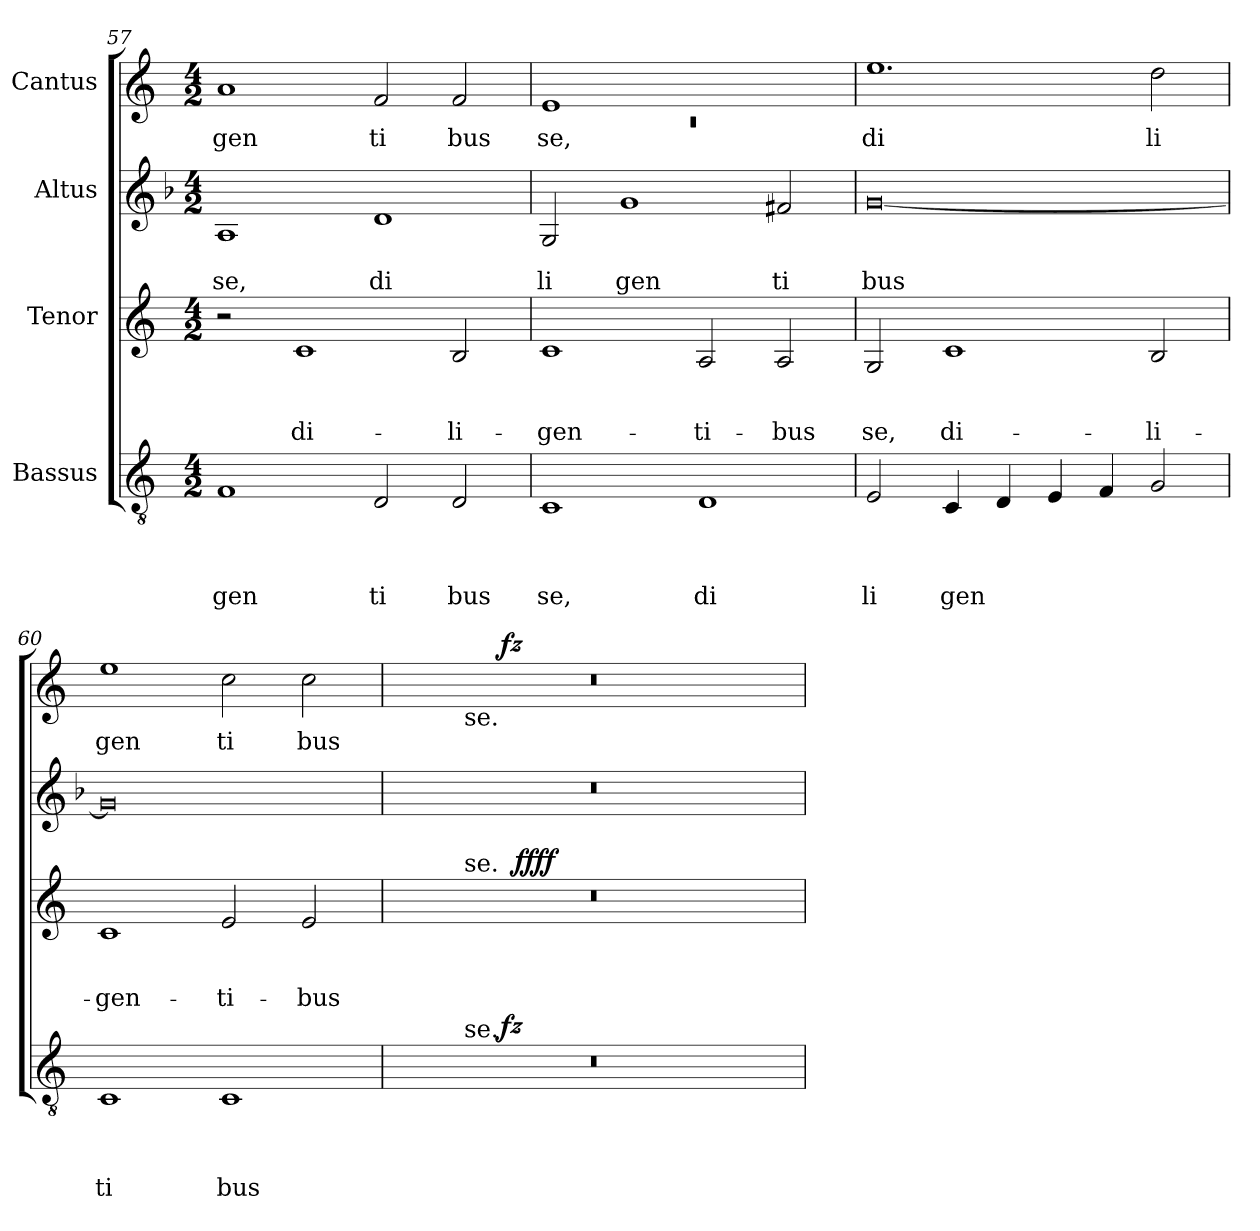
**kern	**text	**text	**text	**text	**dynam	**kern	**text	**text	**text	**dynam	**kern	**text	**text	**kern	**text	**dynam
*part4	*part4	*part4	*part4	*part4	*part4	*part3	*part3	*part3	*part3	*part3	*part2	*part2	*part2	*part1	*part1	*part1
*staff4	*staff4	*staff4	*staff4	*staff4	*staff4	*staff3	*staff3	*staff3	*staff3	*staff3	*staff2	*staff2	*staff2	*staff1	*staff1	*staff1
*I"Bassus	*	*	*	*	*	*I"Tenor	*	*	*	*	*I"Altus	*	*	*I"Cantus	*	*
*clefGv2	*	*	*	*	*	*clefG2	*	*	*	*	*clefG2	*	*	*clefG2	*	*
*ITrd-3c-5	*	*	*	*	*	*ITrd-3c-5	*	*	*	*	*	*	*	*ITrd-3c-5	*	*
*k[b-]	*	*	*	*	*	*k[b-]	*	*	*	*	*k[b-]	*	*	*k[b-]	*	*
*F:	*	*	*	*	*	*F:	*	*	*	*	*F:	*	*	*F:	*	*
*M4/2	*	*	*	*	*	*M4/2	*	*	*	*	*M4/2	*	*	*M4/2	*	*
=57	=57	=57	=57	=57	=57	=57	=57	=57	=57	=57	=57	=57	=57	=57	=57	=57
!	!	!	!	!LO:LY:b	!	!	!	!	!	!	!	!	!LO:LY:b	!	!LO:LY:b	!
1B-	.	.	.	gen	.	2r	.	.	.	.	1A	.	se,	1dd	gen	.
!	!	!	!	!	!	!	!	!	!LO:LY:b	!	!	!	!	!	!	!
.	.	.	.	.	.	1f	.	.	di-	.	.	.	.	.	.	.
!	!	!	!	!LO:LY:b	!	!	!	!	!	!	!	!	!LO:LY:b	!	!LO:LY:b	!
2G/	.	.	.	ti	.	.	.	.	.	.	1d	.	di	2b-/	ti	.
!	!	!	!	!LO:LY:b	!	!	!	!	!LO:LY:b	!	!	!	!	!	!LO:LY:b	!
2G/	.	.	.	bus	.	2e/	.	.	-li-	.	.	.	.	2b-/	bus	.
=58	=58	=58	=58	=58	=58	=58	=58	=58	=58	=58	=58	=58	=58	=58	=58	=58
*	*	*	*	*	*	*	*	*	*	*	*	*	*	*^	*	*
!	!	!	!	!LO:LY:b	!	!	!	!	!LO:LY:b	!	!	!	!LO:LY:b	!	!LO:N:vis=1	!LO:LY:b	!
1F	.	.	.	se,	.	1f	.	.	-gen-	.	2G/	.	li	1a	0rc	se,	.
!	!	!	!	!	!	!	!	!	!	!	!	!	!LO:LY:b	!	!	!	!
.	.	.	.	.	.	.	.	.	.	.	1g	.	gen	.	.	.	.
!	!	!	!	!LO:LY:b	!	!	!	!	!LO:LY:b	!	!	!	!	!	!	!	!
1G	.	.	.	di	.	2d/	.	.	-ti-	.	.	.	.	1ryy	.	.	.
!	!	!	!	!	!	!	!	!	!LO:LY:b	!	!	!	!LO:LY:b	!	!	!	!
.	.	.	.	.	.	2d/	.	.	-bus	.	2f#/	.	ti	.	.	.	.
*	*	*	*	*	*	*	*	*	*	*	*	*	*	*v	*v	*	*
=59	=59	=59	=59	=59	=59	=59	=59	=59	=59	=59	=59	=59	=59	=59	=59	=59
!	!	!	!	!LO:LY:b	!	!	!	!	!LO:LY:b	!	!	!	!LO:LY:b	!	!LO:LY:b	!
2A/	.	.	.	li	.	2c/	.	.	se,	.	[<0g	.	bus	1.aa	di	.
!	!	!	!	!LO:LY:b	!	!	!	!	!LO:LY:b	!	!	!	!	!	!	!
4F/	.	.	.	gen	.	1f	.	.	di-	.	.	.	.	.	.	.
4G/	.	.	.	.	.	.	.	.	.	.	.	.	.	.	.	.
4A/	.	.	.	.	.	.	.	.	.	.	.	.	.	.	.	.
4B-/	.	.	.	.	.	.	.	.	.	.	.	.	.	.	.	.
!	!	!	!	!	!	!	!	!	!LO:LY:b	!	!	!	!	!	!LO:LY:b	!
2c/	.	.	.	.	.	2e/	.	.	-li-	.	.	.	.	2gg\	li	.
=60	=60	=60	=60	=60	=60	=60	=60	=60	=60	=60	=60	=60	=60	=60	=60	=60
!	!	!	!	!LO:LY:b	!	!	!	!	!LO:LY:b	!	!	!	!	!	!LO:LY:b	!
1F	.	.	.	ti	.	1f	.	.	-gen-	.	0g]	.	.	1aa	gen	.
!	!	!	!	!LO:LY:b	!	!	!	!	!LO:LY:b	!	!	!	!	!	!LO:LY:b	!
1F	.	.	.	bus	.	2a/	.	.	-ti-	.	.	.	.	2ff\	ti	.
!	!	!	!	!	!	!	!	!	!LO:LY:b	!	!	!	!	!	!LO:LY:b	!
.	.	.	.	.	.	2a/	.	.	-bus	.	.	.	.	2ff\	bus	.
=61	=61	=61	=61	=61	=61	=61	=61	=61	=61	=61	=61	=61	=61	=61	=61	=61
*^	*	*	*	*	*	*^	*	*	*	*	*	*	*	*^	*	*
*	*^	*	*	*	*	*	*	*^	*	*	*	*	*	*	*	*	*^	*	*
0r	4ryy	4ryy	.	.	.	.	.	0r	4..ryy	4ryy	.	.	.	.	0r	.	.	0r	4ryy	4ryy	.	.
.	8ryy	16ryy	.	.	.	.	.	.	.	16ryy	.	.	.	.	.	.	.	.	8ryy	16ryy	.	.
!	!	!	!	!	!	!	!	!	!	!	!	!	!	!	!	!	!	!	!	!LO:TX:b:t=se.	!	!
!	!	!	!	!	!	!	!	!	!	!LO:TX:a:t=se.	!	!	!	!	!	!	!	!	!	!	!	!
!	!	!LO:TX:a:t=se.	!	!	!	!	!	!	!	!	!	!	!	!	!	!	!	!	!	!	!	!
.	.	1ryy	.	.	.	.	.	.	.	1ryy	.	.	.	.	.	.	.	.	.	1ryy	.	.
.	32ryy	.	.	.	.	.	.	.	.	.	.	.	.	.	.	.	.	.	32ryy	.	.	.
!	!	!	!	!	!	!	!LO:DY:b	!	!	!	!	!	!	!	!	!	!	!	!	!	!	!LO:DY:b
.	1ryy	.	.	.	.	.	fz	.	.	.	.	.	.	.	.	.	.	.	1ryy	.	.	fz
!	!	!	!	!	!	!	!	!	!	!	!	!	!	!LO:DY:b	!	!	!	!	!	!	!	!
.	.	.	.	.	.	.	.	.	1ryy	.	.	.	.	ffff	.	.	.	.	.	.	.	.
.	.	2ryy	.	.	.	.	.	.	.	2ryy	.	.	.	.	.	.	.	.	.	2ryy	.	.
.	2ryy	.	.	.	.	.	.	.	.	.	.	.	.	.	.	.	.	.	2ryy	.	.	.
.	.	.	.	.	.	.	.	.	2ryy	.	.	.	.	.	.	.	.	.	.	.	.	.
.	.	8.ryy	.	.	.	.	.	.	.	8.ryy	.	.	.	.	.	.	.	.	.	8.ryy	.	.
.	16.ryy	.	.	.	.	.	.	.	.	.	.	.	.	.	.	.	.	.	16.ryy	.	.	.
.	.	.	.	.	.	.	.	.	16ryy	.	.	.	.	.	.	.	.	.	.	.	.	.
*v	*v	*v	*	*	*	*	*	*	*	*	*	*	*	*	*	*	*	*v	*v	*v	*	*
*	*	*	*	*	*	*v	*v	*v	*	*	*	*	*	*	*	*	*	*
=	=	=	=	=	=	=	=	=	=	=	=	=	=	=	=	=
*-	*-	*-	*-	*-	*-	*-	*-	*-	*-	*-	*-	*-	*-	*-	*-	*-
